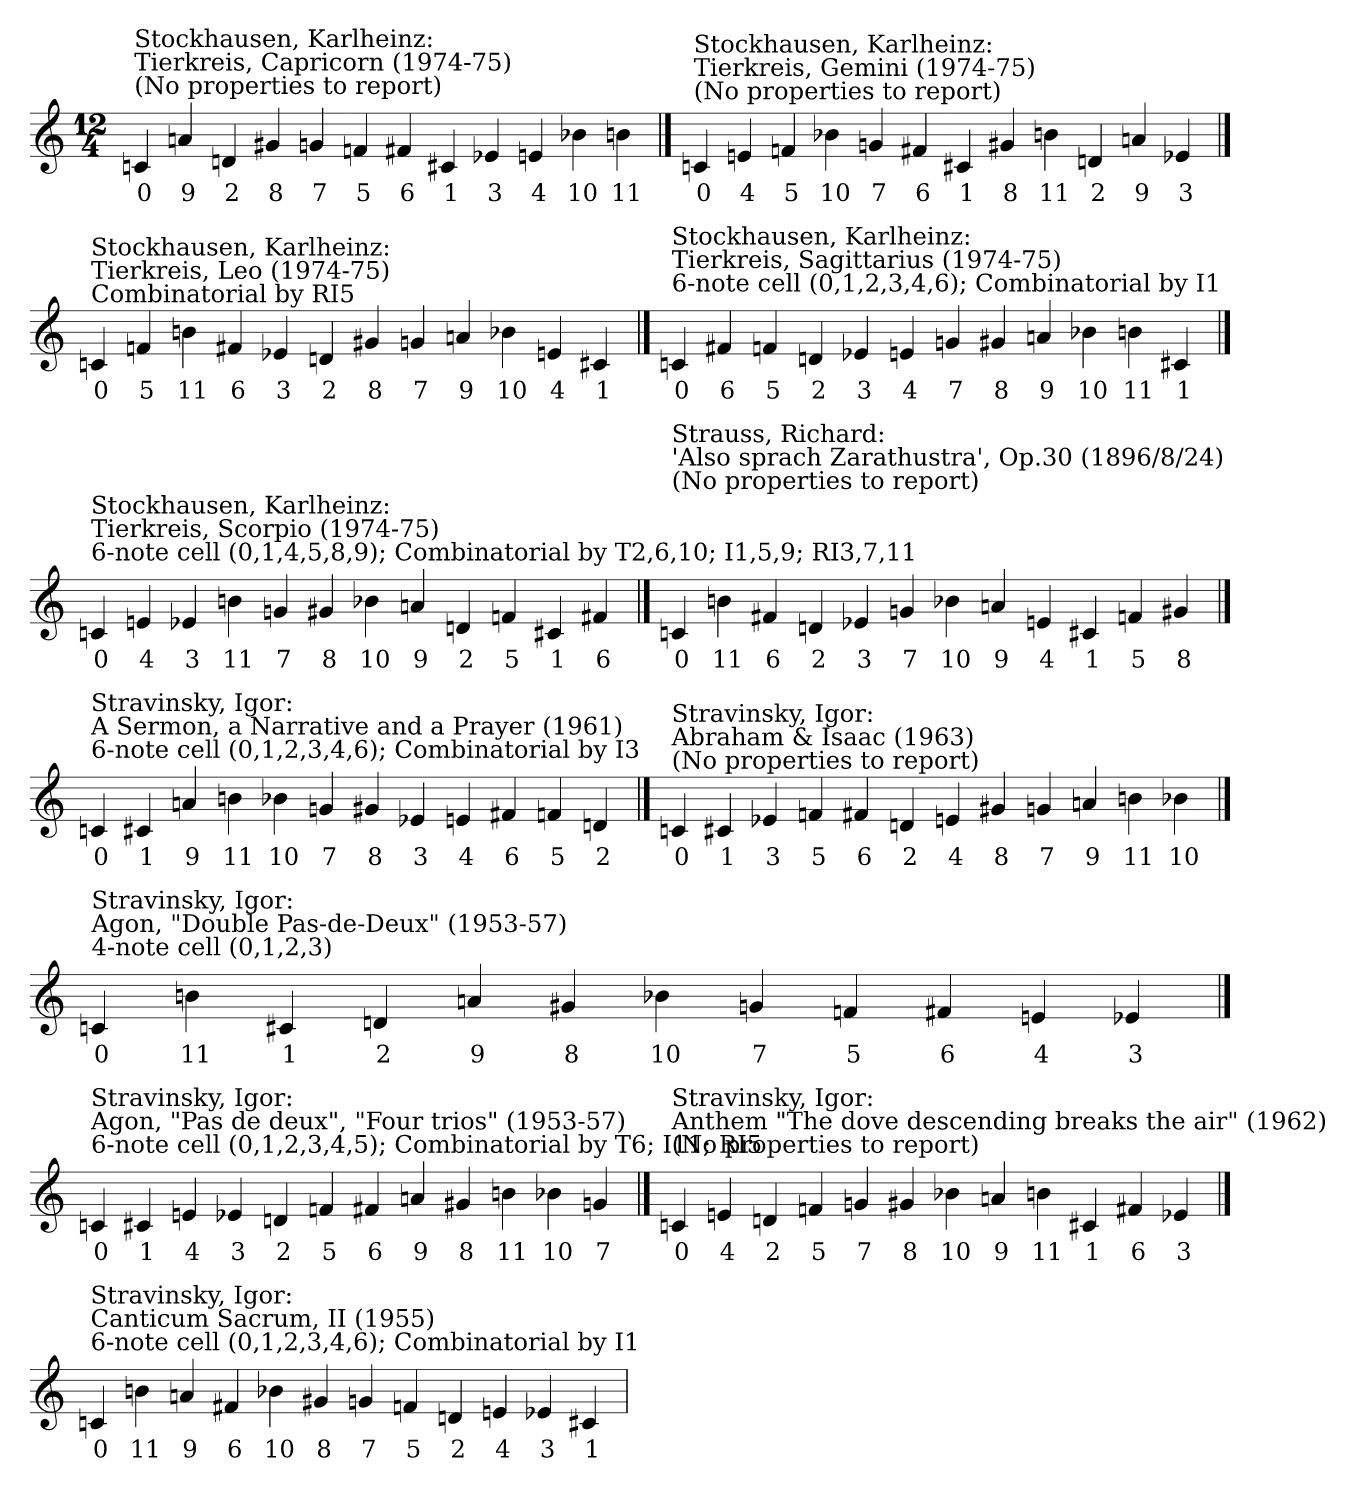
**kern	**text
*part1	*part1
*staff1	*staff1
!!LO:LB:g=z
*M12/4	*
==1441	==1441
!LO:TX:t=Stockhausen, Karlheinz&colon; \nTierkreis, Capricorn (1974-75)\n(No properties to report)	!
4cn	0
4an	9
4dn	2
4g#X	8
4gn	7
4fn	5
4f#X	6
4c#X	1
4e-X	3
4en	4
4b-X	10
4bn	11
!!LO:LB:g=z
==1442	==1442
!LO:TX:t=Stockhausen, Karlheinz&colon; \nTierkreis, Gemini (1974-75)\n(No properties to report)	!
4cn	0
4en	4
4fn	5
4b-X	10
4gn	7
4f#X	6
4c#X	1
4g#X	8
4bn	11
4dn	2
4an	9
4e-X	3
!!LO:LB:g=z
==1443	==1443
!LO:TX:t=Stockhausen, Karlheinz&colon; \nTierkreis, Leo (1974-75)\nCombinatorial by RI5	!
4cn	0
4fn	5
4bn	11
4f#X	6
4e-X	3
4dn	2
4g#X	8
4gn	7
4an	9
4b-X	10
4en	4
4c#X	1
!!LO:LB:g=z
==1444	==1444
!LO:TX:t=Stockhausen, Karlheinz&colon; \nTierkreis, Sagittarius (1974-75)\n6-note cell (0,1,2,3,4,6); Combinatorial by I1	!
4cn	0
4f#X	6
4fn	5
4dn	2
4e-X	3
4en	4
4gn	7
4g#X	8
4an	9
4b-X	10
4bn	11
4c#X	1
!!LO:LB:g=z
==1445	==1445
!LO:TX:t=Stockhausen, Karlheinz&colon; \nTierkreis, Scorpio (1974-75)\n6-note cell (0,1,4,5,8,9); Combinatorial by T2,6,10; I1,5,9; RI3,7,11	!
4cn	0
4en	4
4e-X	3
4bn	11
4gn	7
4g#X	8
4b-X	10
4an	9
4dn	2
4fn	5
4c#X	1
4f#X	6
!!LO:LB:g=z
==1446	==1446
!LO:TX:t=Strauss, Richard&colon; \n'Also sprach Zarathustra', Op.30 (1896/8/24)\n(No properties to report)	!
4cn	0
4bn	11
4f#X	6
4dn	2
4e-X	3
4gn	7
4b-X	10
4an	9
4en	4
4c#X	1
4fn	5
4g#X	8
!!LO:LB:g=z
==1447	==1447
!LO:TX:t=Stravinsky, Igor&colon; \nA Sermon, a Narrative and a Prayer (1961)\n6-note cell (0,1,2,3,4,6); Combinatorial by I3	!
4cn	0
4c#X	1
4an	9
4bn	11
4b-X	10
4gn	7
4g#X	8
4e-X	3
4en	4
4f#X	6
4fn	5
4dn	2
!!LO:LB:g=z
==1448	==1448
!LO:TX:t=Stravinsky, Igor&colon; \nAbraham & Isaac (1963)\n(No properties to report)	!
4cn	0
4c#X	1
4e-X	3
4fn	5
4f#X	6
4dn	2
4en	4
4g#X	8
4gn	7
4an	9
4bn	11
4b-X	10
!!LO:LB:g=z
==1449	==1449
!LO:TX:t=Stravinsky, Igor&colon; \nAgon, "Double Pas-de-Deux" (1953-57)\n4-note cell (0,1,2,3)	!
4cn	0
4bn	11
4c#X	1
4dn	2
4an	9
4g#X	8
4b-X	10
4gn	7
4fn	5
4f#X	6
4en	4
4e-X	3
!!LO:LB:g=z
==1450	==1450
!LO:TX:t=Stravinsky, Igor&colon; \nAgon, "Pas de deux", "Four trios" (1953-57)\n6-note cell (0,1,2,3,4,5); Combinatorial by T6; I11; RI5	!
4cn	0
4c#X	1
4en	4
4e-X	3
4dn	2
4fn	5
4f#X	6
4an	9
4g#X	8
4bn	11
4b-X	10
4gn	7
!!LO:LB:g=z
==1451	==1451
!LO:TX:t=Stravinsky, Igor&colon; \nAnthem "The dove descending breaks the air" (1962)\n(No properties to report)	!
4cn	0
4en	4
4dn	2
4fn	5
4gn	7
4g#X	8
4b-X	10
4an	9
4bn	11
4c#X	1
4f#X	6
4e-X	3
!!LO:LB:g=z
==1452	==1452
!LO:TX:t=Stravinsky, Igor&colon; \nCanticum Sacrum, II (1955)\n6-note cell (0,1,2,3,4,6); Combinatorial by I1	!
4cn	0
4bn	11
4an	9
4f#X	6
4b-X	10
4g#X	8
4gn	7
4fn	5
4dn	2
4en	4
4e-X	3
4c#X	1
=	=
*-	*-
